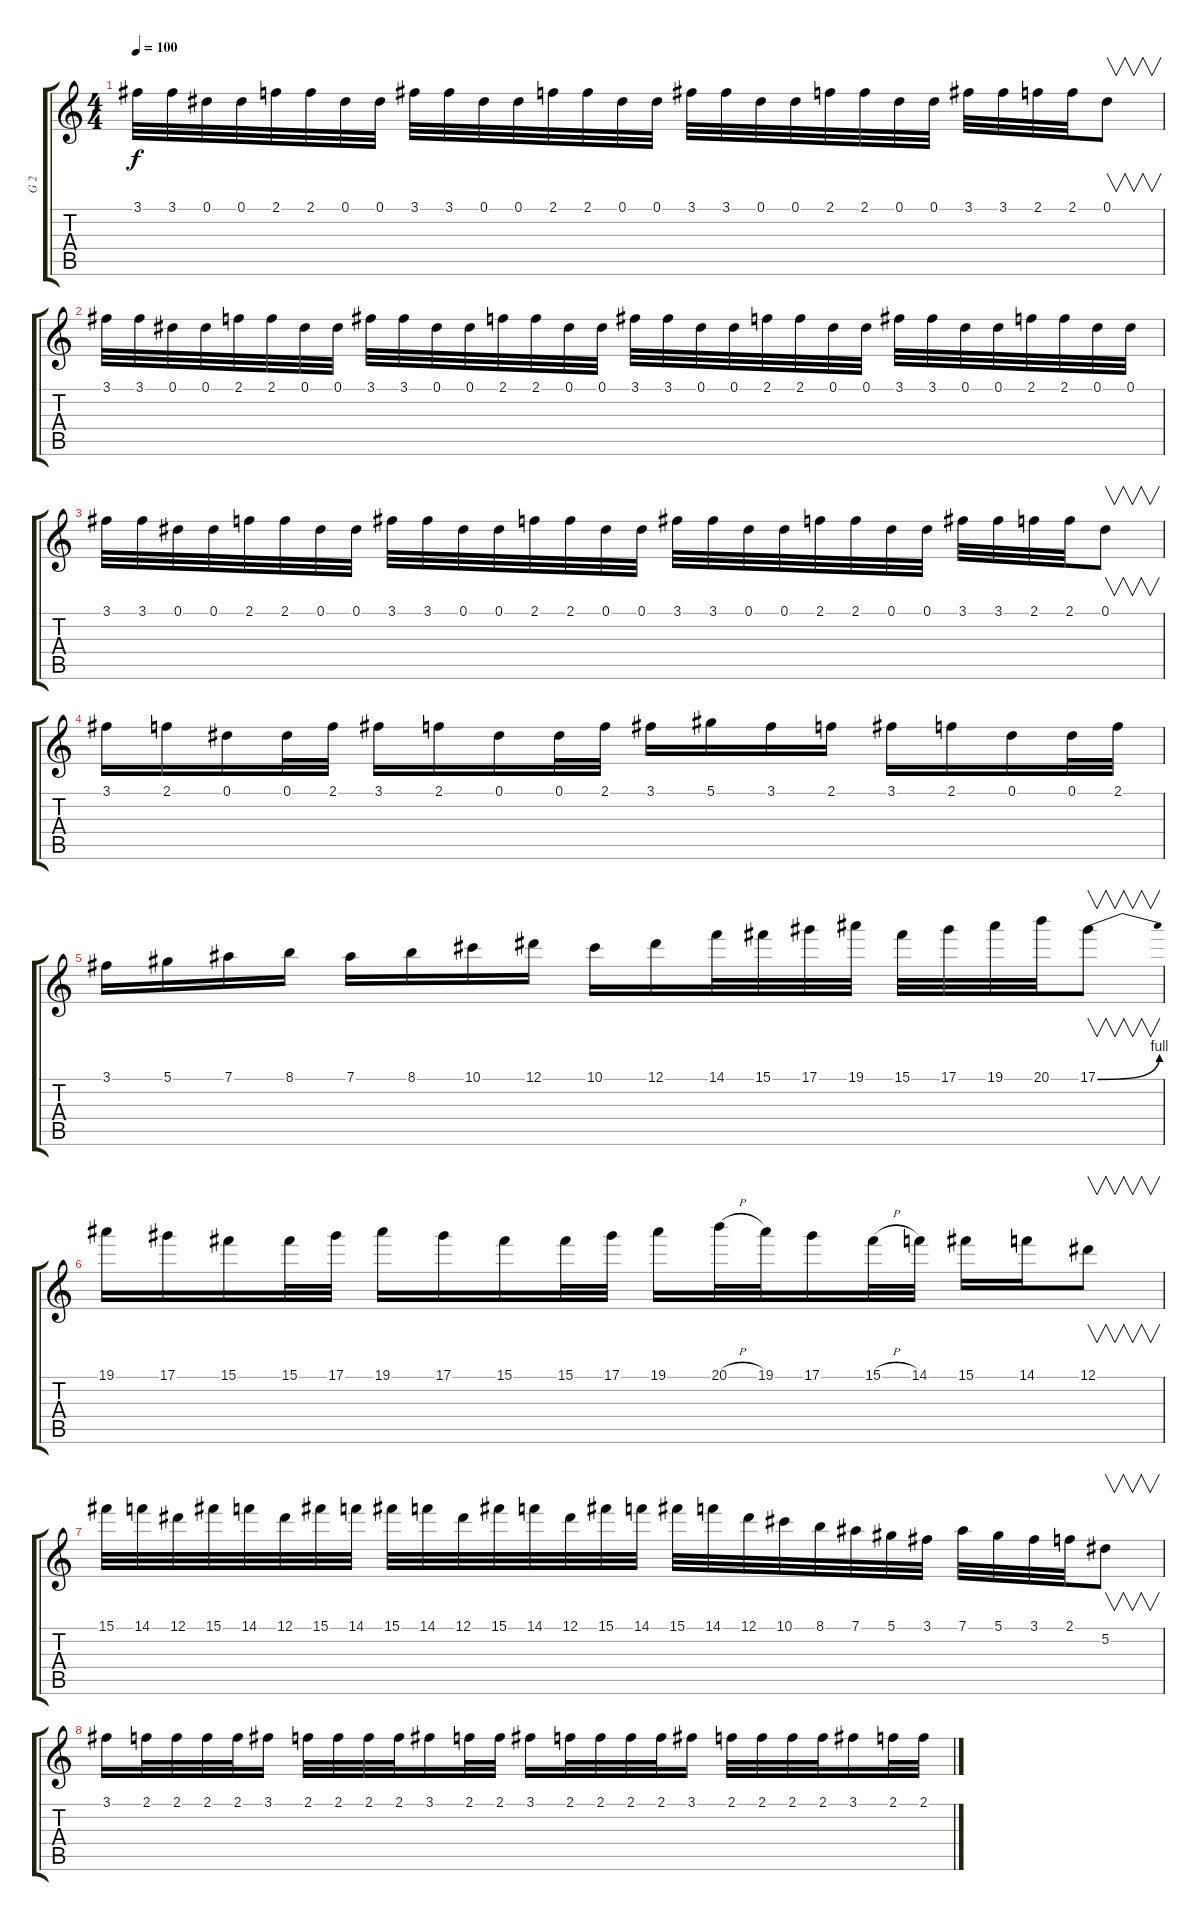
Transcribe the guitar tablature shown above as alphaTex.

\track ("G 2" "G 2") {instrument distortionguitar}
\staff {score tabs}
\tuning (Eb4 Bb3 Gb3 Db3 Ab2 Eb2) {hide}
\ts (4 4)
\tempo 100
\clef g2
\ks c
3.1.32{dy f} 3.1.32 0.1.32 0.1.32 2.1.32 2.1.32 0.1.32 0.1.32 3.1.32 3.1.32 0.1.32 0.1.32 2.1.32 2.1.32 0.1.32 0.1.32 3.1.32 3.1.32 0.1.32 0.1.32 2.1.32 2.1.32 0.1.32 0.1.32 3.1.32 3.1.32 2.1.32 2.1.32 0.1.8{v} |
3.1.32 3.1.32 0.1.32 0.1.32 2.1.32 2.1.32 0.1.32 0.1.32 3.1.32 3.1.32 0.1.32 0.1.32 2.1.32 2.1.32 0.1.32 0.1.32 3.1.32 3.1.32 0.1.32 0.1.32 2.1.32 2.1.32 0.1.32 0.1.32 3.1.32 3.1.32 0.1.32 0.1.32 2.1.32 2.1.32 0.1.32 0.1.32 |
3.1.32 3.1.32 0.1.32 0.1.32 2.1.32 2.1.32 0.1.32 0.1.32 3.1.32 3.1.32 0.1.32 0.1.32 2.1.32 2.1.32 0.1.32 0.1.32 3.1.32 3.1.32 0.1.32 0.1.32 2.1.32 2.1.32 0.1.32 0.1.32 3.1.32 3.1.32 2.1.32 2.1.32 0.1.8{v} |
3.1.16 2.1.16 0.1.16 0.1.32 2.1.32 3.1.16 2.1.16 0.1.16 0.1.32 2.1.32 3.1.16 5.1.16 3.1.16 2.1.16 3.1.16 2.1.16 0.1.16 0.1.32 2.1.32 |
3.1.16 5.1.16 7.1.16 8.1.16 7.1.16 8.1.16 10.1.16 12.1.16 10.1.16 12.1.16 14.1.32 15.1.32 17.1.32 19.1.32 15.1.32 17.1.32 19.1.32 20.1.32 17.1{be (bend 0 0 60 4)}.8{v} |
19.1.16 17.1.16 15.1.16 15.1.32 17.1.32 19.1.16 17.1.16 15.1.16 15.1.32 17.1.32 19.1.16 20.1{h}.32 19.1.32 17.1.16 15.1{h}.32 14.1.32 15.1.16 14.1.16 12.1.8{v} |
15.1.32 14.1.32 12.1.32 15.1.32 14.1.32 12.1.32 15.1.32 14.1.32 15.1.32 14.1.32 12.1.32 15.1.32 14.1.32 12.1.32 15.1.32 14.1.32 15.1.32 14.1.32 12.1.32 10.1.32 8.1.32 7.1.32 5.1.32 3.1.32 7.1.32 5.1.32 3.1.32 2.1.32 5.2.8{v} |
3.1.16 2.1.32 2.1.32 2.1.32 2.1.32 3.1.16 2.1.32 2.1.32 2.1.32 2.1.32 3.1.16 2.1.32 2.1.32 3.1.16 2.1.32 2.1.32 2.1.32 2.1.32 3.1.16 2.1.32 2.1.32 2.1.32 2.1.32 3.1.16 2.1.32 2.1.32
